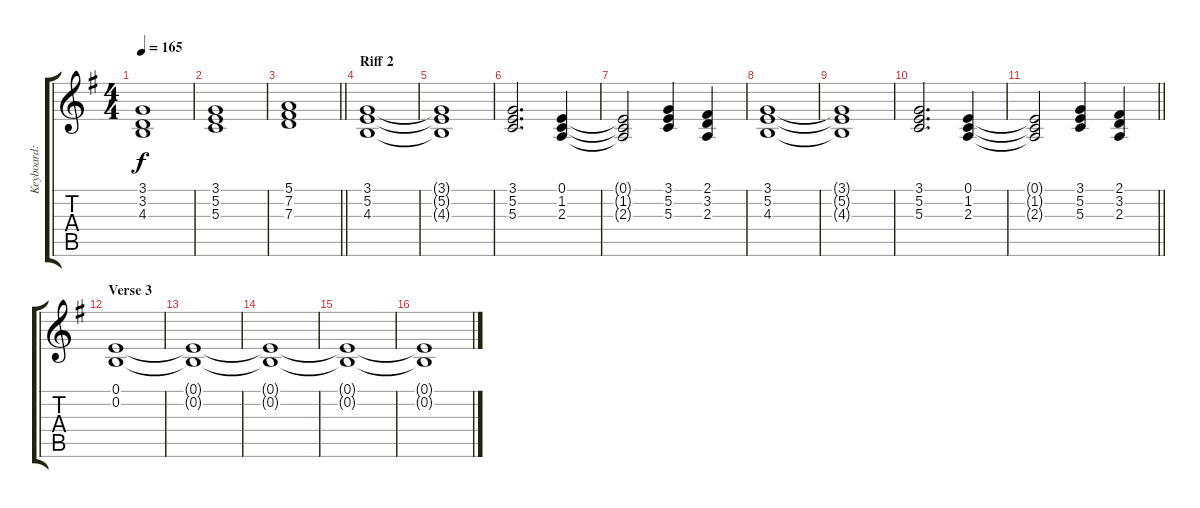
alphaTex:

\track ("Keyboard: Juha Mäenpää" "Keyboard: ") {instrument stringensemble1}
\staff {score tabs}
\tuning (E4 B3 G3 D3 A2 E2) {hide}
\ts (4 4)
\tempo 165
\clef g2
\ks eminor
(3.1 3.2 4.3).1{dy f} |
(3.1 5.2 5.3).1 |
\barLineRight lightlight
(5.1 7.2 7.3).1 |
\section ("" "Riff 2")
(3.1 5.2 4.3).1 |
(3.1{t} 5.2{t} 4.3{t}).1 |
(3.1 5.2 5.3).2{d} (0.1 1.2 2.3).4 |
(0.1{t} 1.2{t} 2.3{t}).2 (3.1 5.2 5.3).4 (2.1 3.2 2.3).4 |
(3.1 5.2 4.3).1 |
(3.1{t} 5.2{t} 4.3{t}).1 |
(3.1 5.2 5.3).2{d} (0.1 1.2 2.3).4 |
\barLineRight lightlight
(0.1{t} 1.2{t} 2.3{t}).2 (3.1 5.2 5.3).4 (2.1 3.2 2.3).4 |
\section ("" "Verse 3")
(0.1 0.2).1 |
(0.1{t} 0.2{t}).1 |
(0.1{t} 0.2{t}).1 |
(0.1{t} 0.2{t}).1 |
(0.1{t} 0.2{t}).1
